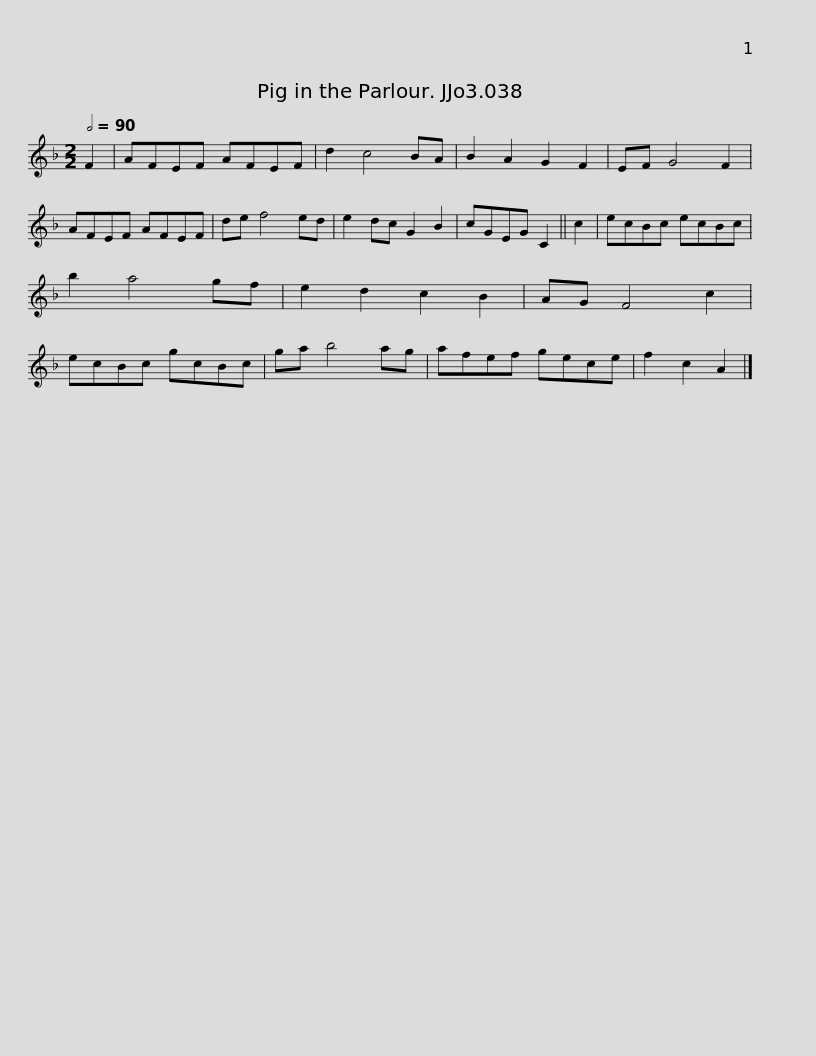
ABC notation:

X:1
L:1/8
Q:1/2=90
M:2/2
I:linebreak $
K:F
V:1 treble
V:1
 F2 | AFEF AFEF | d2 c4 BA | B2 A2 G2 F2 | EF G4 F2 | %5
 AFEF AFEF | de f4 ed | e2 dc G2 B2 |$ cGEG C2 || c2 | %10
 ecBc ecBc | b2 a4 gf | e2 d2 c2 B2 | AG F4 c2 | ecBc gcBc | %15
 ga b4 ag |$ afef gece | f2 c2 A2 |] %18
